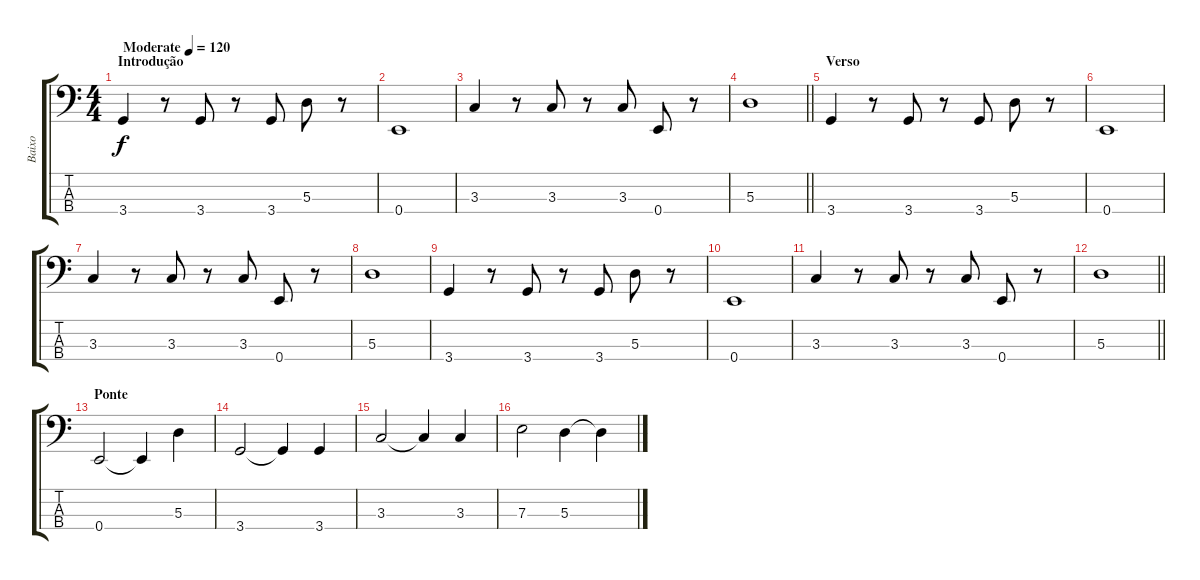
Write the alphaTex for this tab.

\track ("Baixo" "Baixo") {instrument electricbassfinger}
\staff {score tabs}
\tuning (G2 D2 A1 E1) {hide}
\ts (4 4)
\section ("" "Introdução")
\tempo (120 "Moderate")
\clef f4
\ks c
3.4.4{dy f instrument electricbassfinger} r.8 3.4.8 r.8 3.4.8 5.3.8 r.8 |
0.4.1 |
3.3.4 r.8 3.3.8 r.8 3.3.8 0.4.8 r.8 |
\barLineRight lightlight
5.3.1 |
\section ("" "Verso")
3.4.4 r.8 3.4.8 r.8 3.4.8 5.3.8 r.8 |
0.4.1 |
3.3.4 r.8 3.3.8 r.8 3.3.8 0.4.8 r.8 |
5.3.1 |
3.4.4 r.8 3.4.8 r.8 3.4.8 5.3.8 r.8 |
0.4.1 |
3.3.4 r.8 3.3.8 r.8 3.3.8 0.4.8 r.8 |
\barLineRight lightlight
5.3.1 |
\section ("" "Ponte")
0.4.2 0.4{t}.4 5.3.4 |
3.4.2 3.4{t}.4 3.4.4 |
3.3.2 3.3{t}.4 3.3.4 |
7.3.2 5.3.4 5.3{t}.4
